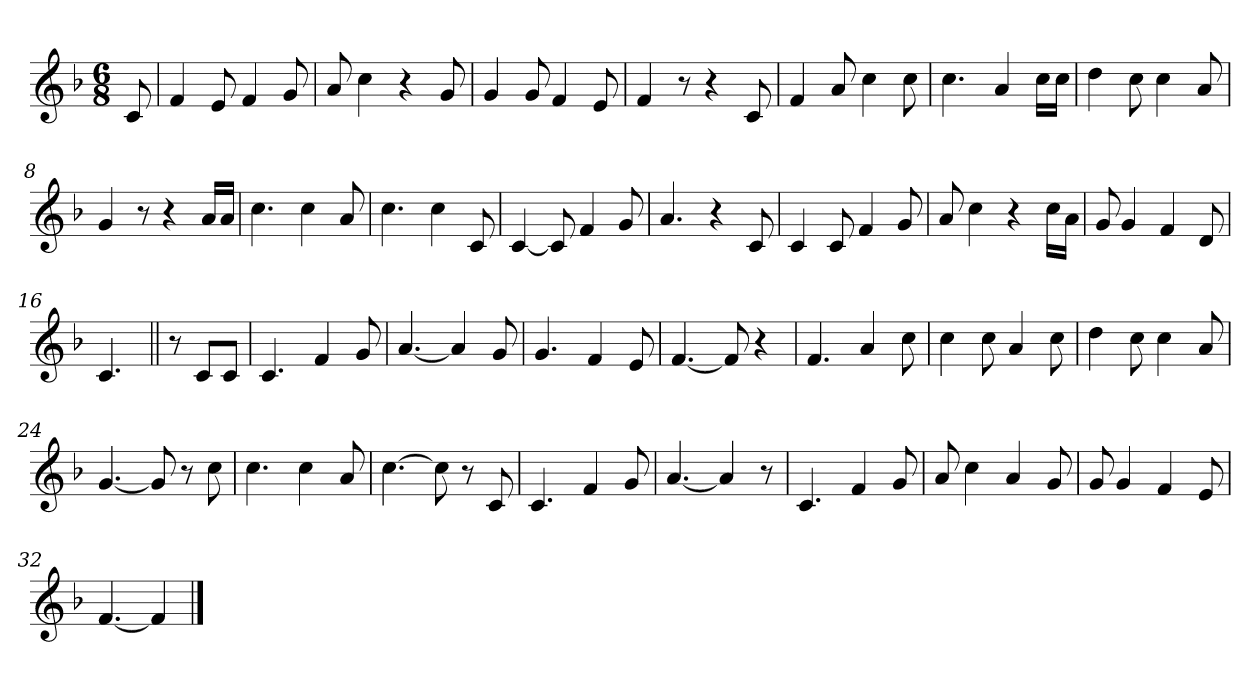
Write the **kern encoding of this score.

**kern
*part1
*staff1
*clefG2
*k[b-]
*F:
*M6/8
*MM84
=
8c
=1
4f
8e
4f
8g
=2
8a
4cc
4r
8g
=3
4g
8g
4f
8e
=4
4f
8r
4r
8c
=5
4f
8a
4cc
8cc
=6
4.cc
4a
16cc\LL
16cc\JJ
=7
4dd
8cc
4cc
8a
=8
4g
8r
4r
16a/LL
16a/JJ
=9
4.cc
4cc
8a
=10
4.cc
4cc
8c
=11
[4c
8c]
4f
8g
=12
4.a
4r
8c
=13
4c
8c
4f
8g
=14
8a
4cc
4r
16cc\LL
16a\JJ
=15
8g
4g
4f
8d
=16
4.c
=||
8r
8c/L
8c/J
=17
4.c
4f
8g
=18
[4.a
4a]
8g
=19
4.g
4f
8e
=20
[4.f
8f]
4r
=21
4.f
4a
8cc
=22
4cc
8cc
4a
8cc
=23
4dd
8cc
4cc
8a
=24
[4.g
8g]
8r
8cc
=25
4.cc
4cc
8a
=26
[4.cc
8cc]
8r
8c
=27
4.c
4f
8g
=28
[4.a
4a]
8r
=29
4.c
4f
8g
=30
8a
4cc
4a
8g
=31
8g
4g
4f
8e
=32
[4.f
4f]
==
*-
